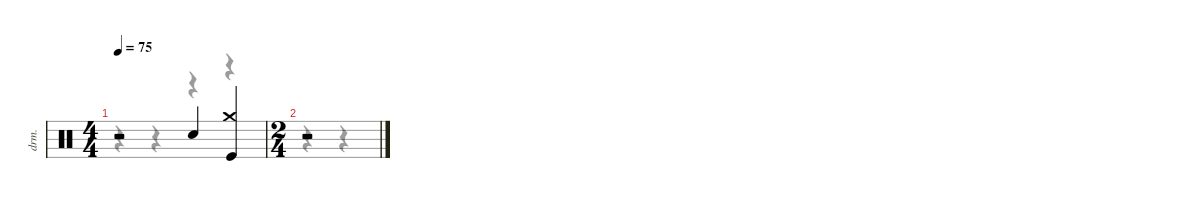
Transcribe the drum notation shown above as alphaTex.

\defaultSystemsLayout 4
\hideDynamics
\bracketExtendMode nobrackets
\otherSystemsTrackNameOrientation horizontal
\track ("Lars Ulrich" "drm.") {instrument percussion}
\staff {score}
\articulation defaults
\voice
\ts (4 4)
\tempo 75
\clef neutral
\ks c
r.2{dy f beam Up} "Snare (hit) 2".4{beam Up} ("Crash medium (hit)" "Kick (hit)").4{beam Up} |
\ts (2 4)
\beaming (8 1 1 1 1)
r.2{beam Up}
\voice
\clef neutral
\ottava regular
\simile none
\ks c
r.4{dy mf beam Down} r.4{beam Down} r.4{beam Down} r.4{beam Down} |
r.4{beam Down} r.4{beam Down}
